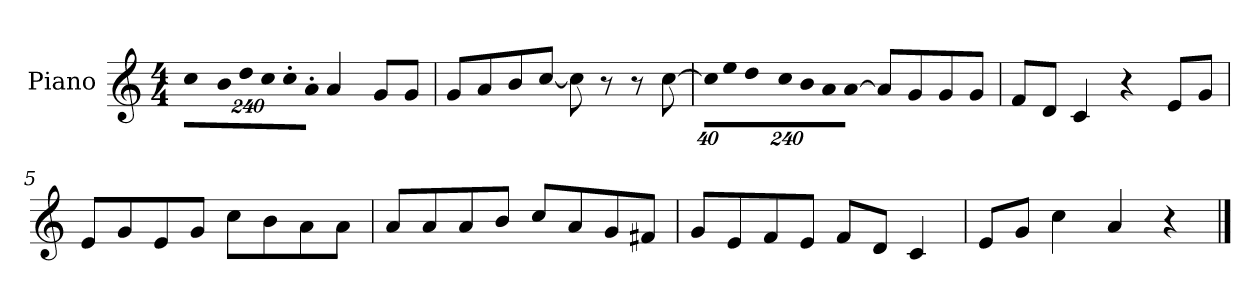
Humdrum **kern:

**kern
*part1
*staff1
*I"Piano
*I'P-no
*clefG2
*k[]
*M4/4
*MM90
*Xbrackettup
=1
!LO:N:vis=8
960%137cc\L
!LO:N:vis=16
1920%137b\L
!LO:N:vis=16
1920%137dd\
!LO:N:vis=16
1920%137cc\
!LO:N:vis=16
1920%137cc'\
!LO:N:vis=16
1920%137a'\JJ
4a/
8g/L
8g/J
=2
8g/L
8a/
8b/
[8cc/J
8cc\]
8r
8r
[8cc\
=3
!LO:N:vis=32
640%23cc\KLL]
!LO:N:vis=16
1920%137ee\
!LO:N:vis=32
640%23dd\K
!LO:N:vis=16
1920%137cc\
!LO:N:vis=16
1920%137b\
!LO:N:vis=16
1920%137a\J
!LO:N:vis=8
[960%137a\J
8a/L]
8g/
8g/
8g/J
=4
8f/L
8d/J
4c/
4r
8e/L
8g/J
!!LO:LB:g=z
=5
8e/L
8g/
8e/
8g/J
8cc\L
8b\
8a\
8a\J
=6
8a/L
8a/
8a/
8b/J
8cc/L
8a/
8g/
8f#X/J
=7
8g/L
8e/
8f/
8e/J
8f/L
8d/J
4c/
=8
8e/L
8g/J
4cc\
4a/
4r
==
*-
